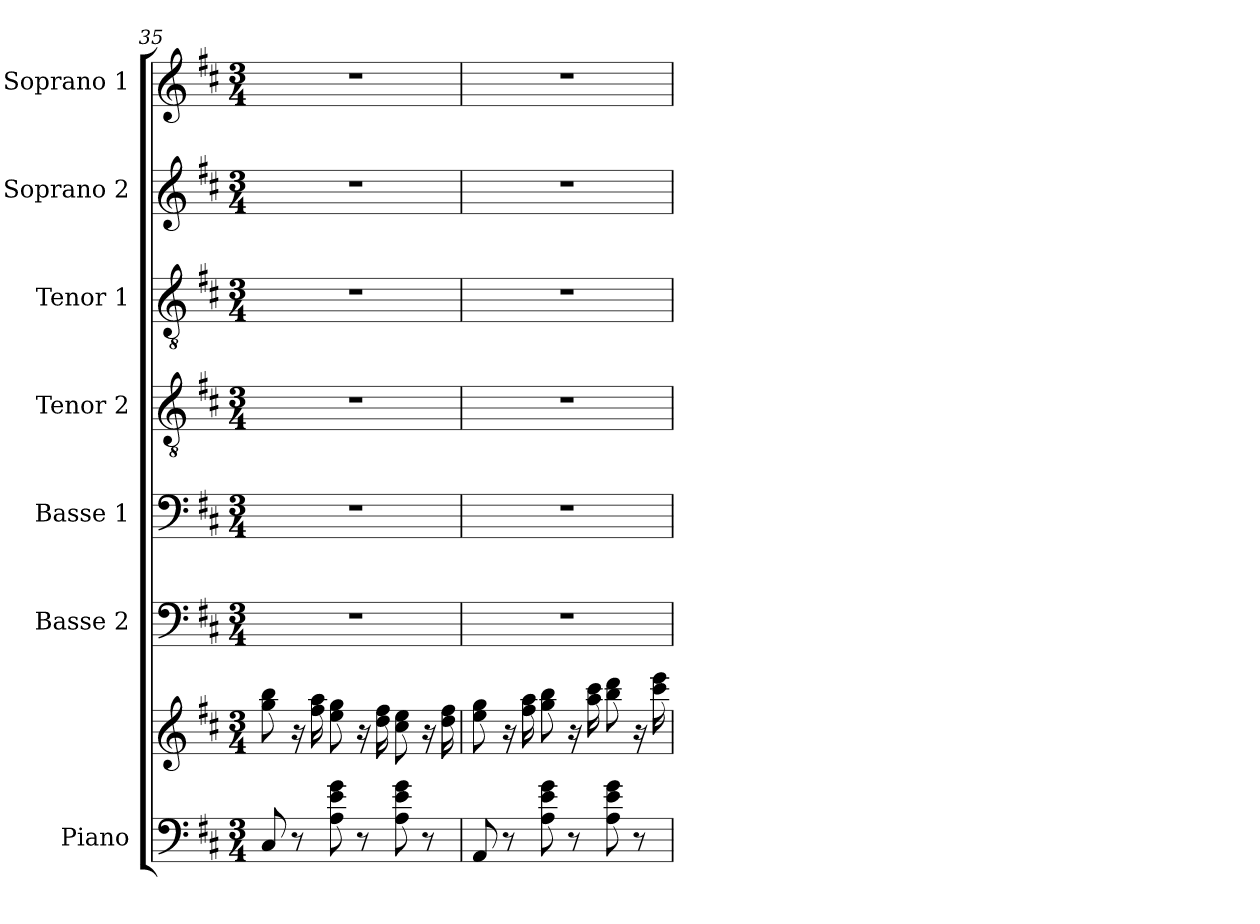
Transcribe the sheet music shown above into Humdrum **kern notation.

**kern	**kern	**kern	**kern	**kern	**kern	**kern	**kern
*part7	*part7	*part6	*part5	*part4	*part3	*part2	*part1
*staff8	*staff7	*staff6	*staff5	*staff4	*staff3	*staff2	*staff1
*I"Piano	*	*I"Basse 2	*I"Basse 1	*I"Tenor 2	*I"Tenor 1	*I"Soprano 2	*I"Soprano 1
*I'Pno.	*	*I'B2	*I'B1	*I'T2	*I'T1	*I'S2	*I'S1
*clefF4	*clefG2	*clefF4	*clefF4	*clefGv2	*clefGv2	*clefG2	*clefG2
*k[f#c#]	*k[f#c#]	*k[f#c#]	*k[f#c#]	*k[f#c#]	*k[f#c#]	*k[f#c#]	*k[f#c#]
*M3/4	*M3/4	*M3/4	*M3/4	*M3/4	*M3/4	*M3/4	*M3/4
=35	=35	=35	=35	=35	=35	=35	=35
8C#/	8gg\ 8bb\	2.r	2.r	2.r	2.r	2.r	2.r
8r	16r	.	.	.	.	.	.
.	16ff#\ 16aa\	.	.	.	.	.	.
8A\ 8e\ 8g\	8ee\ 8gg\	.	.	.	.	.	.
8r	16r	.	.	.	.	.	.
.	16dd\ 16ff#\	.	.	.	.	.	.
8A\ 8e\ 8g\	8cc#\ 8ee\	.	.	.	.	.	.
8r	16r	.	.	.	.	.	.
.	16dd\ 16ff#\	.	.	.	.	.	.
=36	=36	=36	=36	=36	=36	=36	=36
8AA/	8ee\ 8gg\	2.r	2.r	2.r	2.r	2.r	2.r
8r	16r	.	.	.	.	.	.
.	16ff#\ 16aa\	.	.	.	.	.	.
8A\ 8e\ 8g\	8gg\ 8bb\	.	.	.	.	.	.
8r	16r	.	.	.	.	.	.
.	16aa\ 16ccc#\	.	.	.	.	.	.
8A\ 8e\ 8g\	8bb\ 8ddd\	.	.	.	.	.	.
8r	16r	.	.	.	.	.	.
.	16ccc#\ 16eee\	.	.	.	.	.	.
=	=	=	=	=	=	=	=
*-	*-	*-	*-	*-	*-	*-	*-
